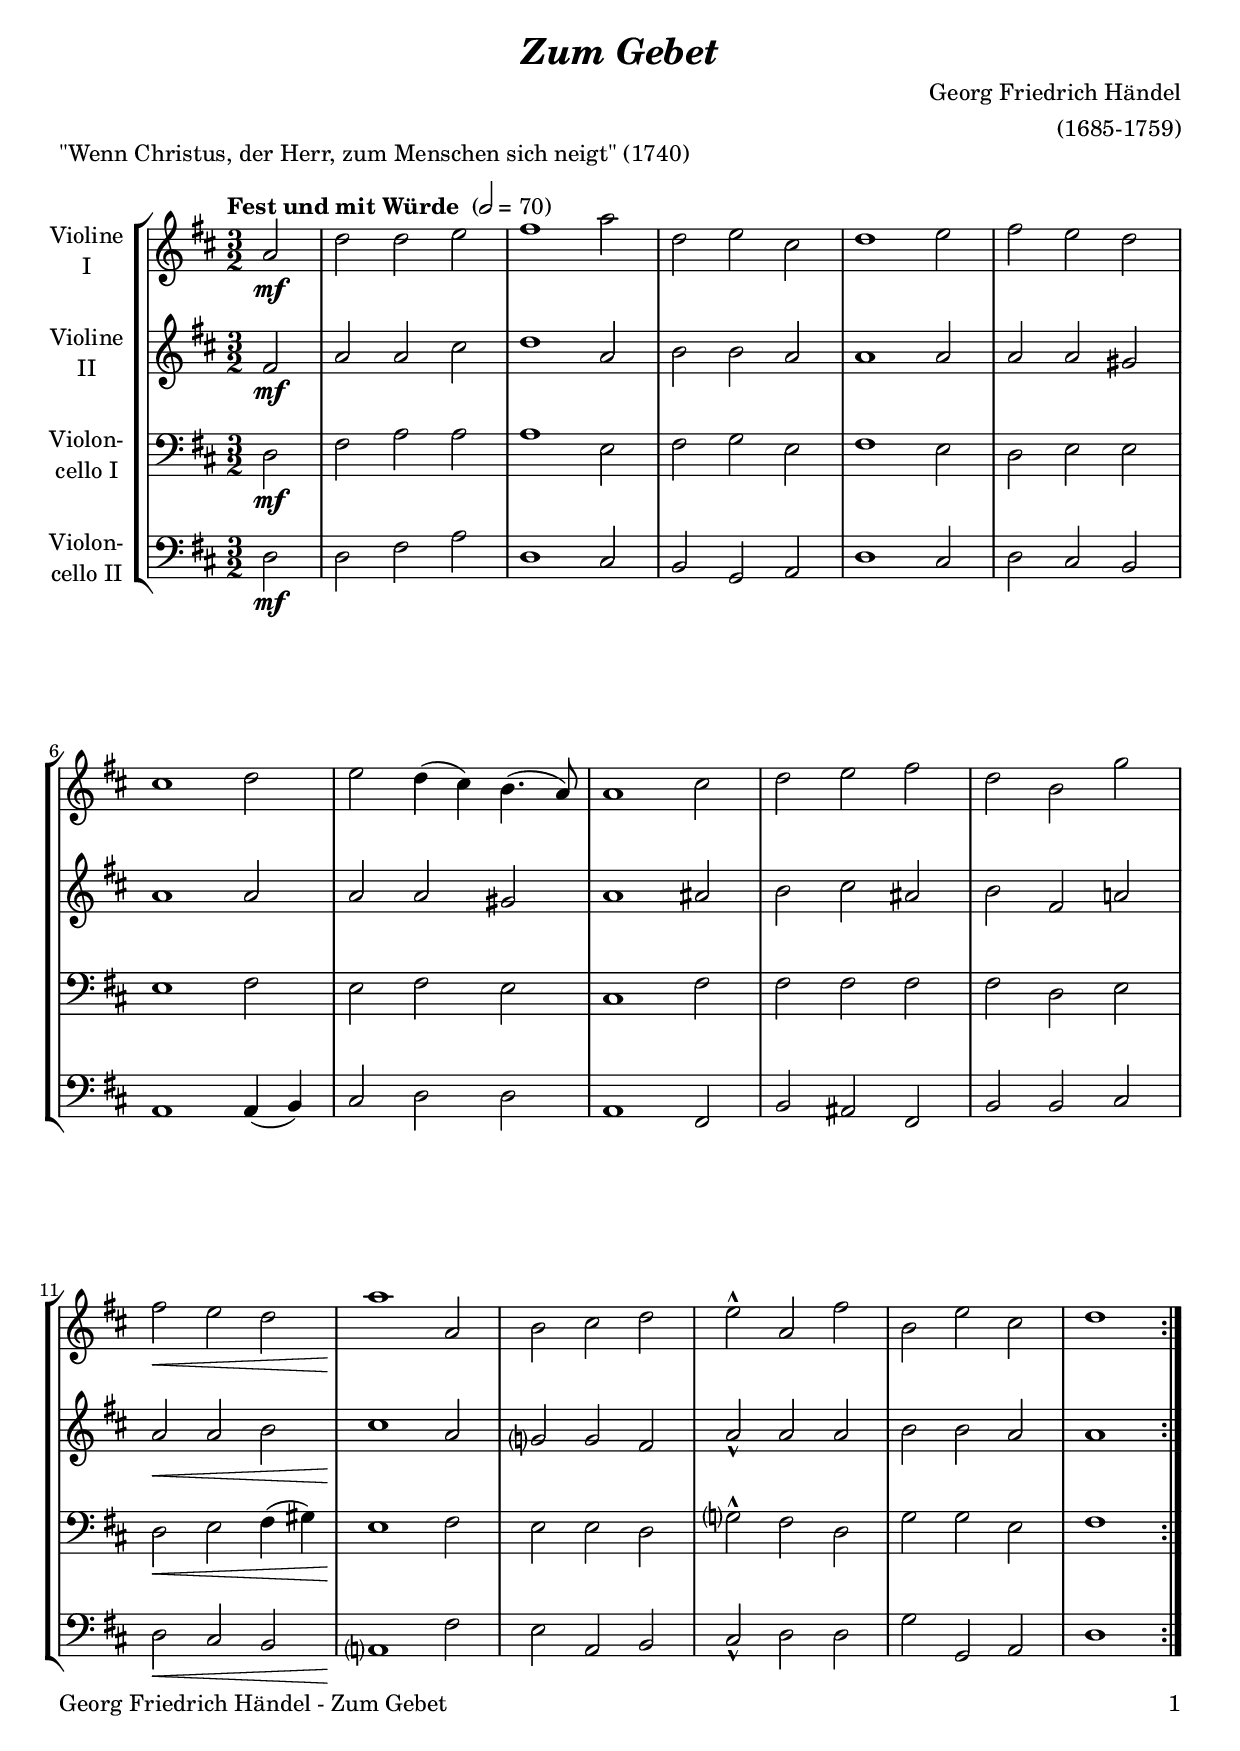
\version "2.22.2"
\include "deutsch.ly"

#(set-global-staff-size 20)

\header {
  title     = \markup \bold \italic "Zum Gebet"
  composer  = "Georg Friedrich Händel"
  arranger  = "(1685-1759)"
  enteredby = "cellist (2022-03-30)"
  piece     = "\"Wenn Christus, der Herr, zum Menschen sich neigt\" (1740)"
}

voiceconsts = {
  \key d \major
  \clef "treble"
  \time 3/2
  \numericTimeSignature
  \compressEmptyMeasures
% Set default beaming for all staves
%  \set Timing.beamExceptions = #'()
%  \set Timing.baseMoment     = #(ly:make-moment 1 4)
%  \set Timing.beatStructure  = #'(1 1 1)
  \tempo "Fest und mit Würde " 2=70
}

mist = "string ensemble 1"
mipz = "pizzicato strings"
mivl = "violin"
miba = "bassoon"
mivc = "cello"

arco = \markup \italic "arco"
pizz = \markup \italic "pizz."
rit  = \mark \markup \box "rit."

va = \relative c'' {
  \voiceconsts

  \repeat volta 2 {
    \partial 2 a2\mf
    d d e
    fis1 a2
    d, e cis
    d1 e2
    fis e d
    cis1 d2
    e d4( cis) h4.( a8)
    a1 cis2

    d e fis
    d h g'
    fis\< e d
    a'1\! a,2
    h cis d
    e-^ a, fis'
    h, e cis
    d1
  }
}

vb = \relative c' {
  \voiceconsts

  \repeat volta 2 {
    \partial 2 fis2\mf
    a a cis
    d1 a2
    h h a
    a1 a2
    a a gis
    a1 a2
    a a gis
    a1 ais2

    h cis ais
    h fis a!
    a\< a h
    cis1\! a2
    g? g fis
    a-^ a a
    h h a
    a1
  }
}

vc = \relative c {
  \voiceconsts
  \clef "bass"

  \repeat volta 2 {
    \partial 2 d2\mf
    fis a a
    a1 e2
    fis g e
    fis1 e2
    d e e
    e1 fis2
    e fis e
    cis1 fis2

    fis fis fis
    fis d e
    d\< e fis4( gis)
    e1\! fis2
    e e d
    g?-^ fis d
    g g e
    fis1
  }
}

vd = \relative c {
  \voiceconsts
  \clef "bass"

  \repeat volta 2 {
    \partial 2 d2\mf
    d fis a
    d,1 cis2
    h g a
    d1 cis2
    d cis h
    a1 a4( h)
    cis2 d d
    a1 fis2

    h ais fis
    h h cis
    d\< cis h
    a?1\! fis'2
    e a, h
    cis-^ d d
    g g, a
    d1
  }
}


music = \new StaffGroup <<
      \new Staff {
	\set Staff.midiInstrument = \mivl
	\set Staff.instrumentName = \markup \center-column { "Violine" "I" }
	\transpose d d { \va }
      }

      \new Staff {
	\set Staff.midiInstrument = \mivl
	\set Staff.instrumentName = \markup \center-column { "Violine" "II" }
	\transpose d d { \vb }
      }

      \new Staff {
	\set Staff.midiInstrument = \mivc
	\set Staff.instrumentName = \markup \center-column { "Violon-" "cello I" }
	\transpose d d { \vc }
      }

      \new Staff {
	\set Staff.midiInstrument = \mivc
	\set Staff.instrumentName = \markup \center-column { "Violon-" "cello II" }
	\transpose d d { \vd }
      }
>>

\book {
   \paper {
    print-page-number = ##t
    print-first-page-number = ##t
    ragged-last-bottom = ##f
    oddHeaderMarkup = \markup \null
    evenHeaderMarkup = \markup \null
    oddFooterMarkup = \markup {
      \fill-line {
%        \on-the-fly #print-page-number-check-first
        "Georg Friedrich Händel - Zum Gebet" \fromproperty #'page:page-number-string
      }
    }
    evenFooterMarkup = \oddFooterMarkup
  } \score {
    \music
    \layout {}
  }

  \score {
    \unfoldRepeats \music

    \midi {
      \context {
        \Score
      }
    }
  }
}